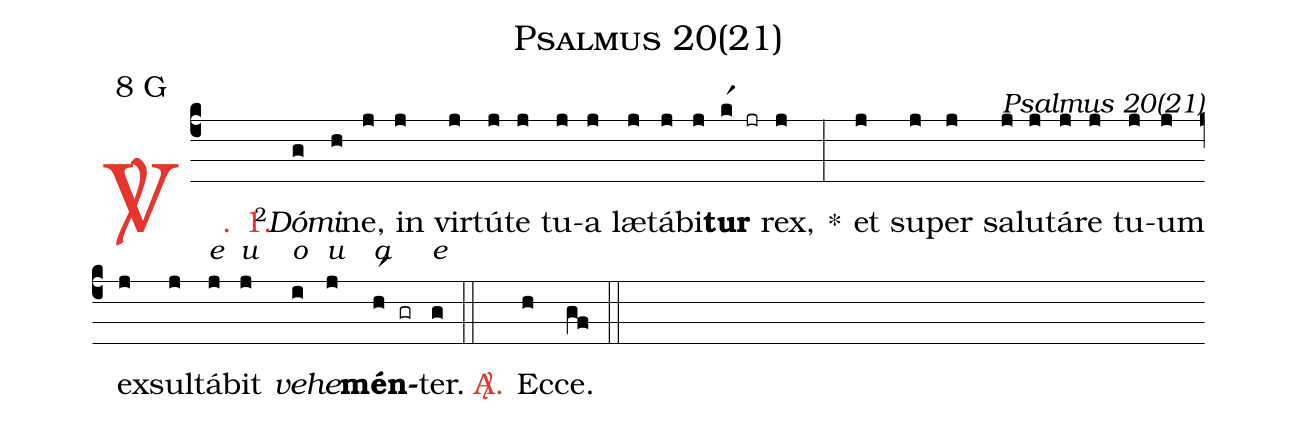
name: Psalmus 20(21);
mode: 8;
mode-differentia: G;
commentary: Psalmus 20(21);
%%
(c4)

<c><sp>V/</sp>. 1.</c>() <v>\VSup{2}</v><i>Dó</i>(g)<i>mi</i>(h)ne,(j) in(j) vir(j)tú(j)te(j) tu(j)a(j) læ(j)tá(j)bi(j)<b>tur</b>(kr1 jr) rex,(j) *(:) et(j) su(j)per(j) sa(j)lu(j)tá(j)re(j) tu(j)um(j) ex(j)sul(j)tá<alt>e</alt>(j)bit<alt>u</alt>(j) <i>ve</i><alt>o</alt>(i)<i>he</i><alt>u</alt>(j)<b>mén</b><alt>a</alt>(hr1 gr)ter.<alt>e</alt>(g)

(::)

<nlba><c><sp>A/</sp>.</c>() Ec</nlba>(h)ce.(gf)

(::)
